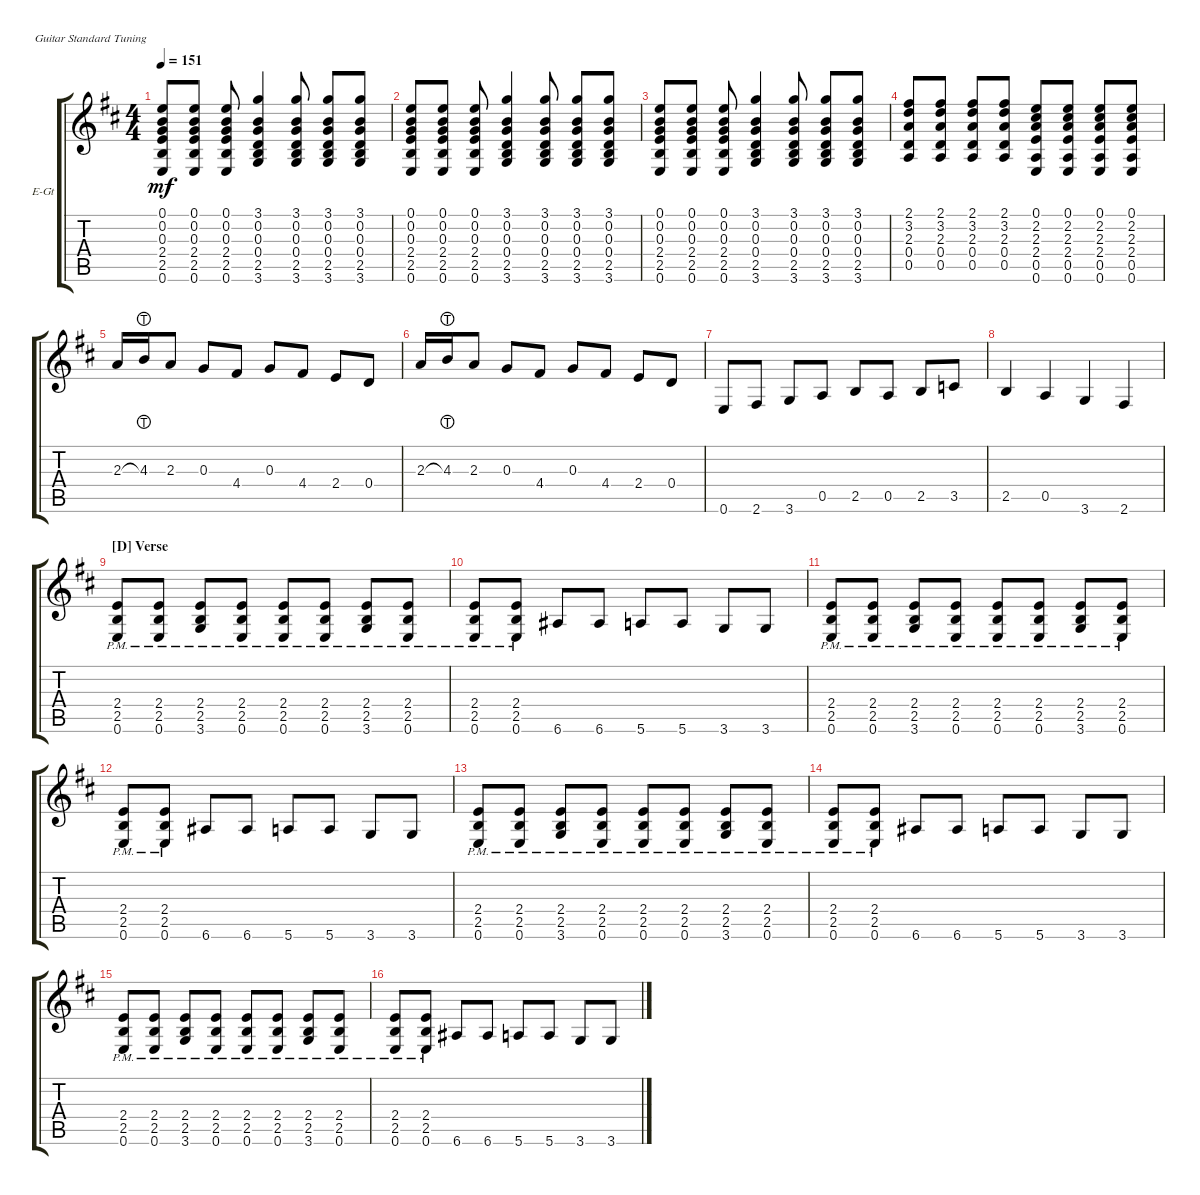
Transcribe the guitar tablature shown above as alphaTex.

\defaultSystemsLayout 4
\bracketExtendMode groupsimilarinstruments
\firstSystemTrackNameOrientation horizontal
\otherSystemsTrackNameOrientation horizontal
\track ("Electric Guitar (Drive)" "E-Gt") {instrument overdrivenguitar}
\staff {score tabs}
\tuning (E4 B3 G3 D3 A2 E2)
\ts (4 4)
\tempo 151
\clef g2
\ks bminor
(0.6 2.5 2.4 0.1 0.2 0.3).8{dy mf} (0.6 2.5 2.4 0.3 0.2 0.1).8 (0.6 2.5 2.4 0.1 0.2 0.3).8 (3.6 2.5 0.4 0.3 0.2 3.1).4 (3.6 2.5 0.4 0.2 0.3 3.1).8 (3.6 2.5 0.4 3.1 0.2 0.3).8 (3.6 2.5 0.4 3.1 0.2 0.3).8 |
(0.6 2.5 2.4 0.1 0.2 0.3).8 (0.6 2.5 2.4 0.3 0.2 0.1).8 (0.6 2.5 2.4 0.1 0.2 0.3).8 (3.6 2.5 0.4 0.3 0.2 3.1).4 (3.6 2.5 0.4 0.2 0.3 3.1).8 (3.6 2.5 0.4 3.1 0.2 0.3).8 (3.6 2.5 0.4 3.1 0.2 0.3).8 |
(0.6 2.5 2.4 0.1 0.2 0.3).8 (0.6 2.5 2.4 0.3 0.2 0.1).8 (0.6 2.5 2.4 0.1 0.2 0.3).8 (3.6 2.5 0.4 0.3 0.2 3.1).4 (3.6 2.5 0.4 0.2 0.3 3.1).8 (3.6 2.5 0.4 3.1 0.2 0.3).8 (3.6 2.5 0.4 3.1 0.2 0.3).8 |
(2.3 3.2 2.1 0.5 0.4).8 (2.3 3.2 2.1 0.5 0.4).8 (2.3 3.2 2.1 0.5 0.4).8 (2.3 3.2 2.1 0.5 0.4).8 (0.1 2.2 2.4 2.3 0.6 0.5).8 (0.1 2.2 2.4 2.3 0.6 0.5).8 (0.1 2.2 2.4 2.3 0.6 0.5).8 (0.1 2.2 2.4 2.3 0.6 0.5).8 |
2.3.16 4.3{lht}.16 2.3.8 0.3.8 4.4.8 0.3.8 4.4.8 2.4.8 0.4.8 |
2.3.16 4.3{lht}.16 2.3.8 0.3.8 4.4.8 0.3.8 4.4.8 2.4.8 0.4.8 |
0.6.8 2.6.8 3.6.8 0.5.8 2.5.8 0.5.8 2.5.8 3.5.8 |
2.5.4 0.5.4 3.6.4 2.6.4 |
\section ("D" "Verse")
(0.6{pm} 2.5{pm} 2.4{pm}).8 (0.6{pm} 2.5{pm} 2.4{pm}).8 (3.6{pm} 2.5{pm} 2.4{pm}).8 (0.6{pm} 2.5{pm} 2.4{pm}).8 (0.6{pm} 2.5{pm} 2.4{pm}).8 (0.6{pm} 2.5{pm} 2.4{pm}).8 (3.6{pm} 2.5{pm} 2.4{pm}).8 (0.6{pm} 2.5{pm} 2.4{pm}).8 |
(0.6{pm} 2.5{pm} 2.4{pm}).8 (0.6{pm} 2.5{pm} 2.4{pm}).8 6.6.8 6.6.8 5.6.8 5.6.8 3.6.8 3.6.8 |
(0.6{pm} 2.5{pm} 2.4{pm}).8 (0.6{pm} 2.5{pm} 2.4{pm}).8 (3.6{pm} 2.5{pm} 2.4{pm}).8 (0.6{pm} 2.5{pm} 2.4{pm}).8 (0.6{pm} 2.5{pm} 2.4{pm}).8 (0.6{pm} 2.5{pm} 2.4{pm}).8 (3.6{pm} 2.5{pm} 2.4{pm}).8 (0.6{pm} 2.5{pm} 2.4{pm}).8 |
(0.6{pm} 2.5{pm} 2.4{pm}).8 (0.6{pm} 2.5{pm} 2.4{pm}).8 6.6.8 6.6.8 5.6.8 5.6.8 3.6.8 3.6.8 |
(0.6{pm} 2.5{pm} 2.4{pm}).8 (0.6{pm} 2.5{pm} 2.4{pm}).8 (3.6{pm} 2.5{pm} 2.4{pm}).8 (0.6{pm} 2.5{pm} 2.4{pm}).8 (0.6{pm} 2.5{pm} 2.4{pm}).8 (0.6{pm} 2.5{pm} 2.4{pm}).8 (3.6{pm} 2.5{pm} 2.4{pm}).8 (0.6{pm} 2.5{pm} 2.4{pm}).8 |
(0.6{pm} 2.5{pm} 2.4{pm}).8 (0.6{pm} 2.5{pm} 2.4{pm}).8 6.6.8 6.6.8 5.6.8 5.6.8 3.6.8 3.6.8 |
(0.6{pm} 2.5{pm} 2.4{pm}).8 (0.6{pm} 2.5{pm} 2.4{pm}).8 (3.6{pm} 2.5{pm} 2.4{pm}).8 (0.6{pm} 2.5{pm} 2.4{pm}).8 (0.6{pm} 2.5{pm} 2.4{pm}).8 (0.6{pm} 2.5{pm} 2.4{pm}).8 (3.6{pm} 2.5{pm} 2.4{pm}).8 (0.6{pm} 2.5{pm} 2.4{pm}).8 |
(0.6{pm} 2.5{pm} 2.4{pm}).8 (0.6{pm} 2.5{pm} 2.4{pm}).8 6.6.8 6.6.8 5.6.8 5.6.8 3.6.8 3.6.8
